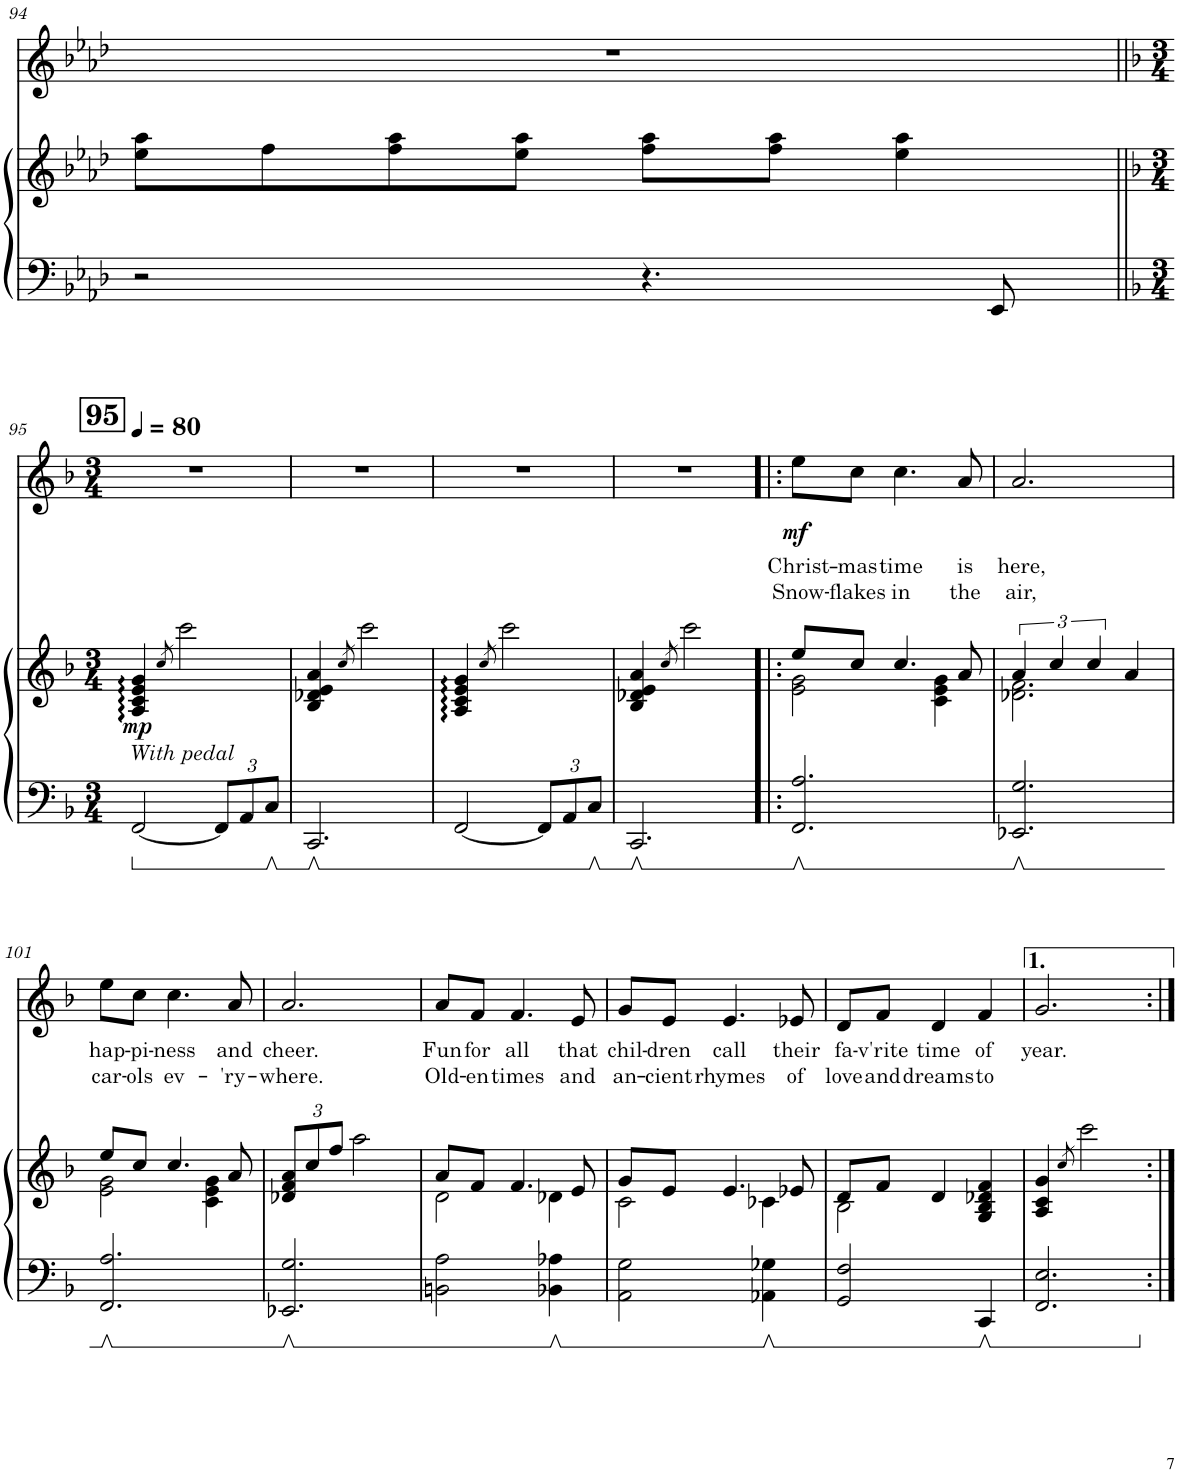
**kern	**kern	**dynam	**kern	**text	**text	**dynam
*part2	*part2	*part2	*part1	*part1	*part1	*part1
*staff3	*staff2	*staff2/3	*staff1	*staff1	*staff1	*staff1
*I"Piano	*	*	*I"Voice	*	*	*
*I'Pno	*	*	*	*	*	*
!!LO:PB:g=z
*clefF4	*clefG2	*	*clefG2	*	*	*
*k[b-e-a-d-]	*k[b-e-a-d-]	*	*k[b-e-a-d-]	*	*	*
*M4/4	*M4/4	*	*M4/4	*	*	*
=94	=94	=94	=94	=94	=94	=94
2r	8ee-\ 8aa-\L	.	1r	.	.	.
.	8ff\	.	.	.	.	.
.	8ff\ 8aa-\	.	.	.	.	.
.	8ee-\ 8aa-\J	.	.	.	.	.
4.r	8ff\ 8aa-\L	.	.	.	.	.
.	8ff\ 8aa-\J	.	.	.	.	.
.	4ee-\ 4aa-\	.	.	.	.	.
8EE-/	.	.	.	.	.	.
!!LO:LB:g=z
=95||	=95||	=95||	=95||	=95||	=95||	=95||
!!LO:REH:place=s1:a:B:cj:fs=14:t=95
*k[b-]	*k[b-]	*	*k[b-]	*	*	*
*M3/4	*M3/4	*	*M3/4	*	*	*
*	*	*	*MM80	*	*	*
!LO:TX:a:i:t=With pedal	!	!	!	!	!	!
!	!	!LO:DY:b	!	!	!	!
[2FF/	4A/ 4c/ 4e/ 4g/	mp	2.r	.	.	.
.	8qcc/	.	.	.	.	.
.	2ccc\	.	.	.	.	.
*Xbrackettup	*	*	*	*	*	*
12FF/L]	.	.	.	.	.	.
12AA/	.	.	.	.	.	.
12C/J	.	.	.	.	.	.
=96	=96	=96	=96	=96	=96	=96
2.CC/	4B-/ 4d-X/ 4e/ 4a/	.	2.r	.	.	.
.	8qcc/	.	.	.	.	.
.	2ccc\	.	.	.	.	.
=97	=97	=97	=97	=97	=97	=97
[2FF/	4A/ 4c/ 4e/ 4g/	.	2.r	.	.	.
.	8qcc/	.	.	.	.	.
.	2ccc\	.	.	.	.	.
12FF/L]	.	.	.	.	.	.
12AA/	.	.	.	.	.	.
12C/J	.	.	.	.	.	.
=98	=98	=98	=98	=98	=98	=98
2.CC/	4B-/ 4d-X/ 4e/ 4a/	.	2.r	.	.	.
.	8qcc/	.	.	.	.	.
.	2ccc\	.	.	.	.	.
=99!|:	=99!|:	=99!|:	=99!|:	=99!|:	=99!|:	=99!|:
*	*^	*	*	*	*	*
!	!	!	!	!	!LO:LY:b	!LO:LY:b	!LO:DY:b
2.FF/ 2.A/	8ee/L	2e\ 2g\	.	8ee\L	Christ-	Snow-	mf
!	!	!	!	!	!LO:LY:b	!LO:LY:b	!
.	8cc/J	.	.	8cc\J	-mas	-flakes	.
!	!	!	!	!	!LO:LY:b	!LO:LY:b	!
.	4.cc/	.	.	4.cc\	time	in	.
.	.	4c\ 4e\ 4g\	.	.	.	.	.
!	!	!	!	!	!LO:LY:b	!LO:LY:b	!
.	8a/	.	.	8a/	is	the	.
=100	=100	=100	=100	=100	=100	=100	=100
!	!	!	!	!	!LO:LY:b	!LO:LY:b	!
2.EE-X/ 2.G/	6a/	2.d-X\ 2.f\	.	2.a/	here,	air,	.
.	6cc/	.	.	.	.	.	.
.	6cc/	.	.	.	.	.	.
.	4a/	.	.	.	.	.	.
!!LO:LB:g=z
=101	=101	=101	=101	=101	=101	=101	=101
!	!	!	!	!	!LO:LY:b	!LO:LY:b	!
2.FF/ 2.A/	8ee/L	2e\ 2g\	.	8ee\L	hap-	car-	.
!	!	!	!	!	!LO:LY:b	!LO:LY:b	!
.	8cc/J	.	.	8cc\J	-pi-	-ols	.
!	!	!	!	!	!LO:LY:b	!LO:LY:b	!
.	4.cc/	.	.	4.cc\	-ness	ev-	.
.	.	4c\ 4e\ 4g\	.	.	.	.	.
!	!	!	!	!	!LO:LY:b	!LO:LY:b	!
.	8a/	.	.	8a/	and	-'ry-	.
*	*v	*v	*	*	*	*	*
=102	=102	=102	=102	=102	=102	=102
*	*Xbrackettup	*	*	*	*	*
!	!	!	!	!LO:LY:b	!LO:LY:b	!
2.EE-X/ 2.G/	12d-X/ 12f/ 12a/L	.	2.a/	cheer.	-where.	.
.	12cc/	.	.	.	.	.
.	12ff/J	.	.	.	.	.
.	2aa\	.	.	.	.	.
=103	=103	=103	=103	=103	=103	=103
*	*^	*	*	*	*	*
!	!	!	!	!	!LO:LY:b	!LO:LY:b	!
2BBn\ 2A\	8a/L	2d\	.	8a/L	Fun	Old-	.
!	!	!	!	!	!LO:LY:b	!LO:LY:b	!
.	8f/J	.	.	8f/J	for	-en	.
!	!	!	!	!	!LO:LY:b	!LO:LY:b	!
.	4.f/	.	.	4.f/	all	times	.
4BB-X\ 4A-X\	.	4d-X\	.	.	.	.	.
!	!	!	!	!	!LO:LY:b	!LO:LY:b	!
.	8e/	.	.	8e/	that	and	.
=104	=104	=104	=104	=104	=104	=104	=104
!	!	!	!	!	!LO:LY:b	!LO:LY:b	!
2AA\ 2G\	8g/L	2c\	.	8g/L	chil-	an-	.
!	!	!	!	!	!LO:LY:b	!LO:LY:b	!
.	8e/J	.	.	8e/J	-dren	-cient	.
!	!	!	!	!	!LO:LY:b	!LO:LY:b	!
.	4.e/	.	.	4.e/	call	rhymes	.
4AA-X\ 4G-X\	.	4c-X\	.	.	.	.	.
!	!	!	!	!	!LO:LY:b	!LO:LY:b	!
.	8e-X/	.	.	8e-X/	their	of	.
=105	=105	=105	=105	=105	=105	=105	=105
!	!	!	!	!	!LO:LY:b	!LO:LY:b	!
2GG/ 2F/	8d/L	2B-\	.	8d/L	fa-	love	.
!	!	!	!	!	!LO:LY:b	!LO:LY:b	!
.	8f/J	.	.	8f/J	-v'rite	and	.
!	!	!	!	!	!LO:LY:b	!LO:LY:b	!
.	4d/	.	.	4d/	time	dreams	.
!	!	!	!	!	!LO:LY:b	!LO:LY:b	!
4CC/	4G/ 4B-/ 4d-X/ 4f/	4ryy	.	4f/	of	to	.
=106	=106	=106	=106	=106	=106	=106	=106
!	!	!	!	!	!LO:LY:b	!	!
*	*v	*v	*	*	*	*	*
2.FF/ 2.E/	4A/ 4c/ 4g/	.	2.g/	year.	.	.
.	8qcc/	.	.	.	.	.
.	2ccc\	.	.	.	.	.
=:|!	=:|!	=:|!	=:|!	=:|!	=:|!	=:|!
*-	*-	*-	*-	*-	*-	*-
